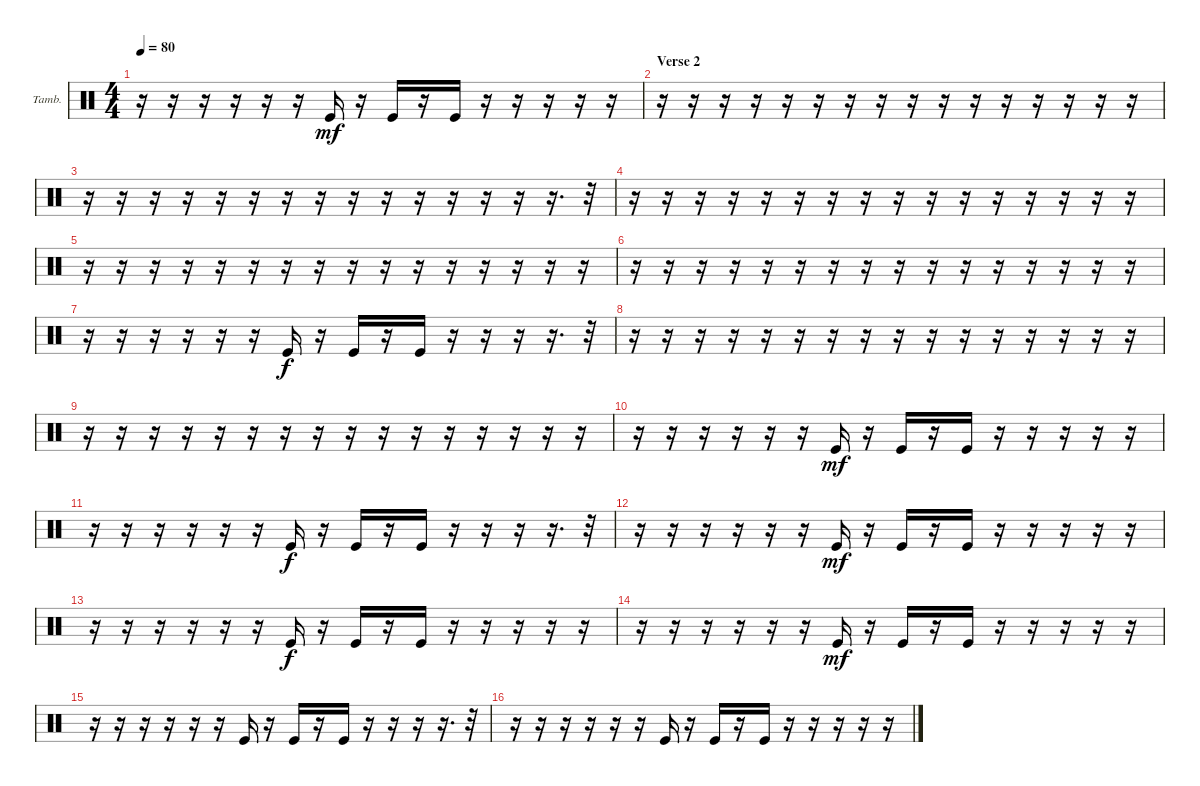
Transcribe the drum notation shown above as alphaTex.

\bracketExtendMode groupsimilarinstruments
\firstSystemTrackNameOrientation horizontal
\otherSystemsTrackNameOrientation horizontal
\track ("Tambourine" "Tamb.") {instrument percussion}
\staff {score}
\articulation defaults
\ts (4 4)
\tempo 80
\clef neutral
\ks c
r.16{dy mf} r.16 r.16 r.16 r.16 r.16 "Kick (hit)".16 r.16 "Kick (hit)".16 r.16 "Kick (hit)".16 r.16 r.16 r.16 r.16 r.16 |
\section ("" "Verse 2")
r.16 r.16 r.16 r.16 r.16 r.16 r.16 r.16 r.16 r.16 r.16 r.16 r.16 r.16 r.16 r.16 |
r.16 r.16 r.16 r.16 r.16 r.16 r.16 r.16 r.16 r.16 r.16 r.16 r.16 r.16 r.16{d} r.32 |
r.16 r.16 r.16 r.16 r.16 r.16 r.16 r.16 r.16 r.16 r.16 r.16 r.16 r.16 r.16 r.16 |
r.16 r.16 r.16 r.16 r.16 r.16 r.16 r.16 r.16 r.16 r.16 r.16 r.16 r.16 r.16 r.16 |
r.16 r.16 r.16 r.16 r.16 r.16 r.16 r.16 r.16 r.16 r.16 r.16 r.16 r.16 r.16 r.16 |
r.16 r.16 r.16 r.16 r.16 r.16 "Kick (hit)".16{dy f} r.16 "Kick (hit)".16 r.16 "Kick (hit)".16 r.16 r.16 r.16 r.16{d} r.32 |
r.16 r.16 r.16 r.16 r.16 r.16 r.16 r.16 r.16 r.16 r.16 r.16 r.16 r.16 r.16 r.16 |
r.16 r.16 r.16 r.16 r.16 r.16 r.16 r.16 r.16 r.16 r.16 r.16 r.16 r.16 r.16 r.16 |
r.16 r.16 r.16 r.16 r.16 r.16 "Kick (hit)".16{dy mf} r.16 "Kick (hit)".16 r.16 "Kick (hit)".16 r.16 r.16 r.16 r.16 r.16 |
r.16 r.16 r.16 r.16 r.16 r.16 "Kick (hit)".16{dy f} r.16 "Kick (hit)".16 r.16 "Kick (hit)".16 r.16 r.16 r.16 r.16{d} r.32 |
r.16 r.16 r.16 r.16 r.16 r.16 "Kick (hit)".16{dy mf} r.16 "Kick (hit)".16 r.16 "Kick (hit)".16 r.16 r.16 r.16 r.16 r.16 |
r.16 r.16 r.16 r.16 r.16 r.16 "Kick (hit)".16{dy f} r.16 "Kick (hit)".16 r.16 "Kick (hit)".16 r.16 r.16 r.16 r.16 r.16 |
r.16 r.16 r.16 r.16 r.16 r.16 "Kick (hit)".16{dy mf} r.16 "Kick (hit)".16 r.16 "Kick (hit)".16 r.16 r.16 r.16 r.16 r.16 |
r.16 r.16 r.16 r.16 r.16 r.16 "Kick (hit)".16 r.16 "Kick (hit)".16 r.16 "Kick (hit)".16 r.16 r.16 r.16 r.16{d} r.32 |
r.16 r.16 r.16 r.16 r.16 r.16 "Kick (hit)".16 r.16 "Kick (hit)".16 r.16 "Kick (hit)".16 r.16 r.16 r.16 r.16 r.16
